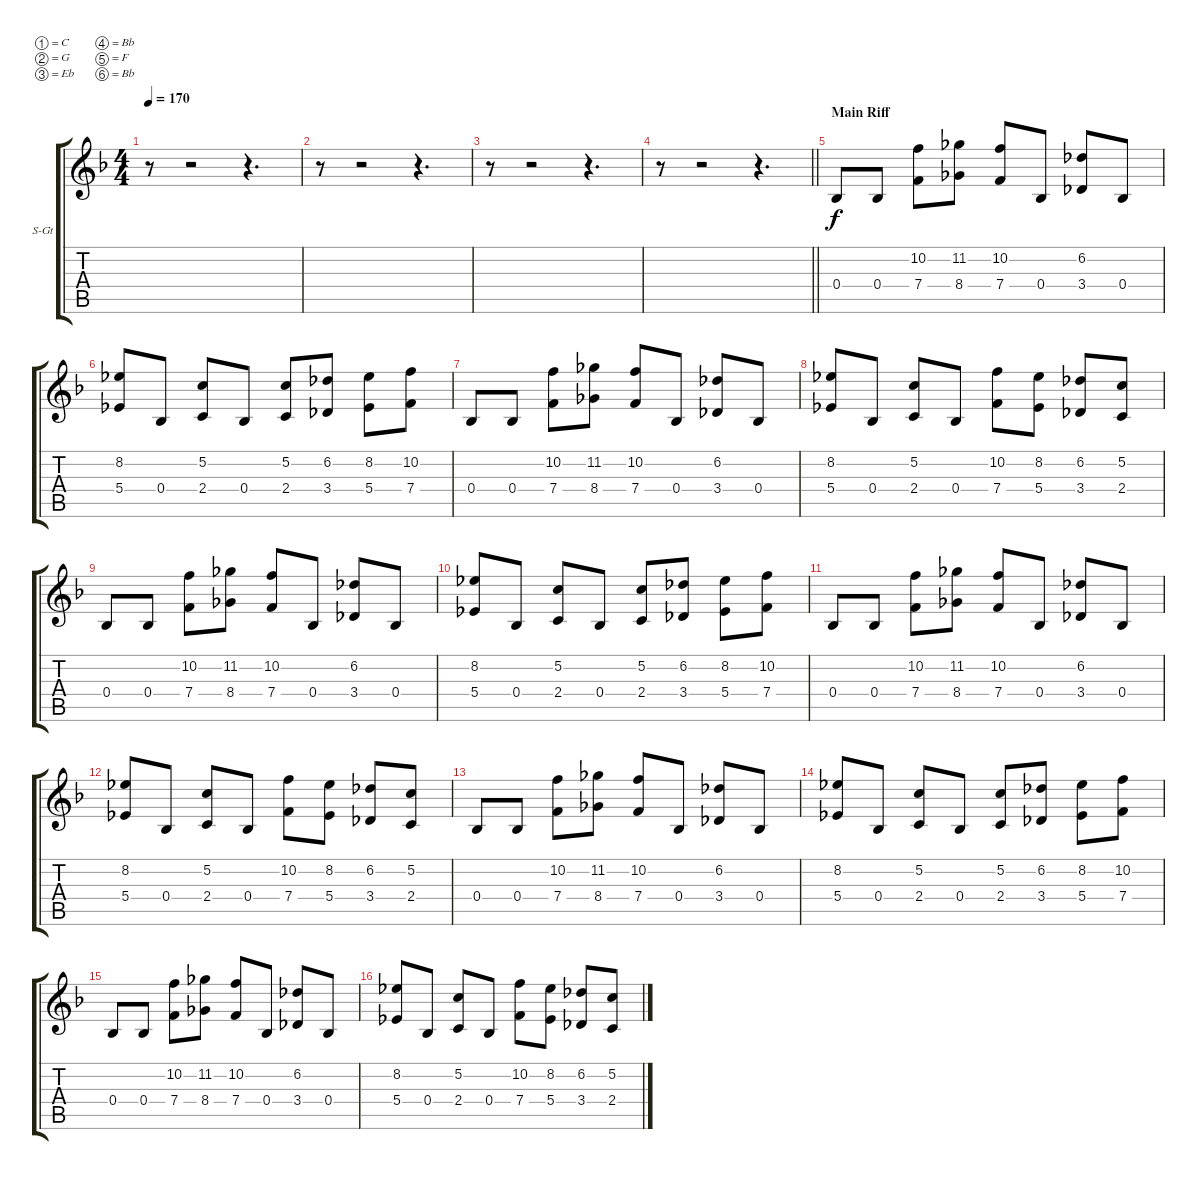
\bracketExtendMode groupsimilarinstruments
\firstSystemTrackNameOrientation horizontal
\otherSystemsTrackNameOrientation horizontal
\track ("Sample" "S-Gt") {instrument lead2sawtooth}
\staff {score tabs}
\tuning (C4 G3 Eb3 Bb2 F2 Bb1)
\displaytranspose 12
\ts (4 4)
\tempo 170
\clef g2
\ks dminor
r.8{dy f} r.2 r.4{d} |
r.8 r.2 r.4{d} |
r.8 r.2 r.4{d} |
\barLineRight lightlight
r.8 r.2 r.4{d} |
\section ("" "Main Riff")
0.4.8 0.4.8 (10.2 7.4).8 (11.2 8.4).8 (10.2 7.4).8 0.4.8 (6.2 3.4).8 0.4.8 |
(8.2 5.4).8 0.4.8 (5.2 2.4).8 0.4.8 (5.2 2.4).8 (6.2 3.4).8 (8.2 5.4).8 (10.2 7.4).8 |
0.4.8 0.4.8 (10.2 7.4).8 (11.2 8.4).8 (10.2 7.4).8 0.4.8 (6.2 3.4).8 0.4.8 |
(8.2 5.4).8 0.4.8 (5.2 2.4).8 0.4.8 (10.2 7.4).8 (8.2 5.4).8 (6.2 3.4).8 (5.2 2.4).8 |
0.4.8 0.4.8 (10.2 7.4).8 (11.2 8.4).8 (10.2 7.4).8 0.4.8 (6.2 3.4).8 0.4.8 |
(8.2 5.4).8 0.4.8 (5.2 2.4).8 0.4.8 (5.2 2.4).8 (6.2 3.4).8 (8.2 5.4).8 (10.2 7.4).8 |
0.4.8 0.4.8 (10.2 7.4).8 (11.2 8.4).8 (10.2 7.4).8 0.4.8 (6.2 3.4).8 0.4.8 |
(8.2 5.4).8 0.4.8 (5.2 2.4).8 0.4.8 (10.2 7.4).8 (8.2 5.4).8 (6.2 3.4).8 (5.2 2.4).8 |
0.4.8 0.4.8 (10.2 7.4).8 (11.2 8.4).8 (10.2 7.4).8 0.4.8 (6.2 3.4).8 0.4.8 |
(8.2 5.4).8 0.4.8 (5.2 2.4).8 0.4.8 (5.2 2.4).8 (6.2 3.4).8 (8.2 5.4).8 (10.2 7.4).8 |
0.4.8 0.4.8 (10.2 7.4).8 (11.2 8.4).8 (10.2 7.4).8 0.4.8 (6.2 3.4).8 0.4.8 |
(8.2 5.4).8 0.4.8 (5.2 2.4).8 0.4.8 (10.2 7.4).8 (8.2 5.4).8 (6.2 3.4).8 (5.2 2.4).8
